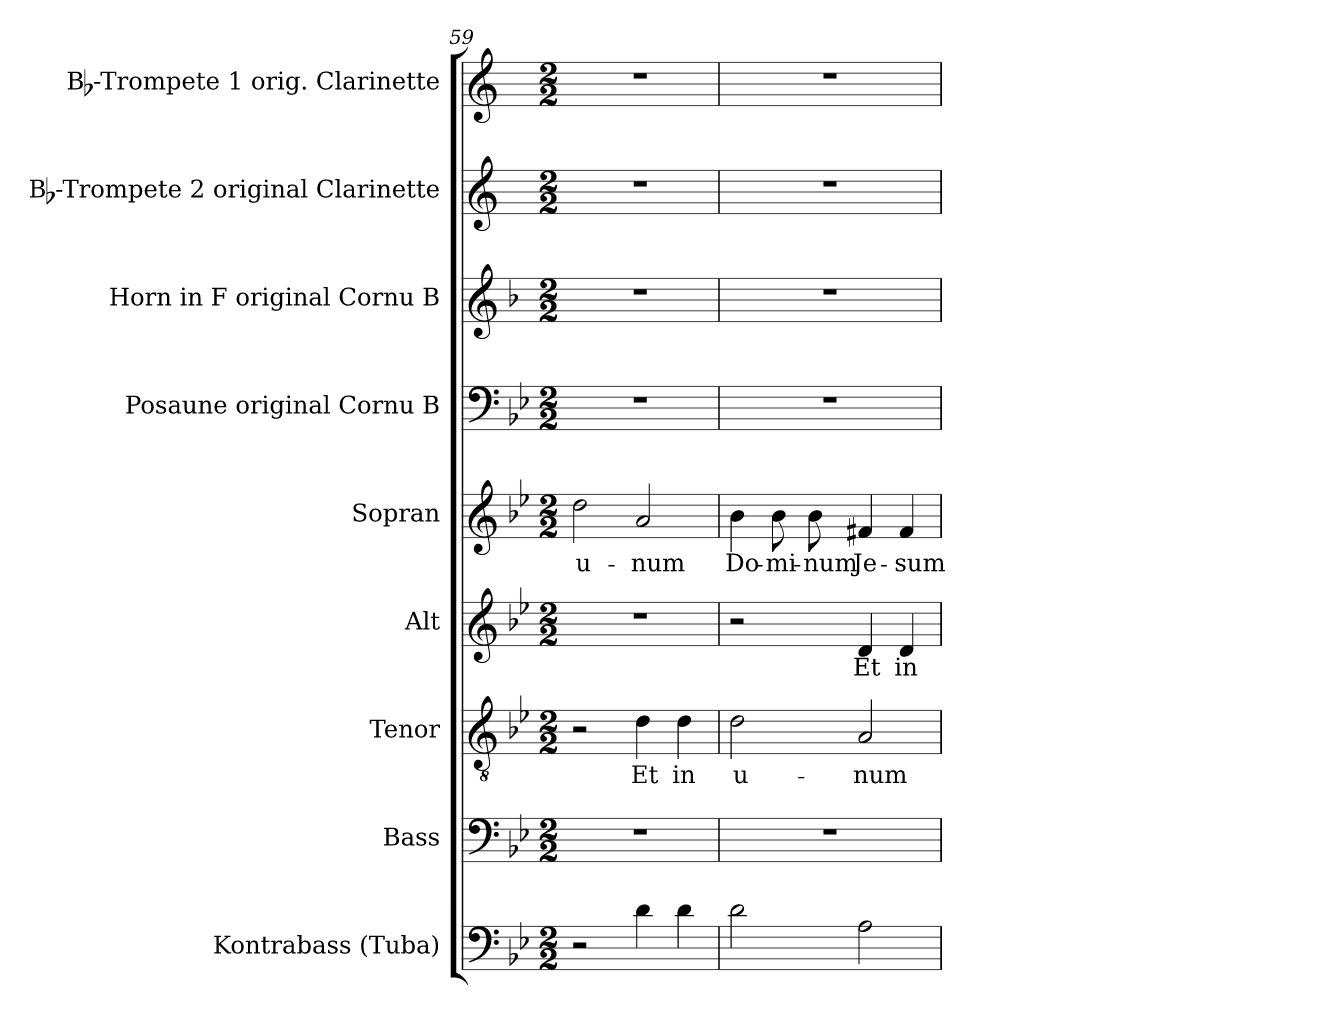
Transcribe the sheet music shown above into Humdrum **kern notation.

**kern	**kern	**kern	**text	**kern	**text	**kern	**text	**kern	**kern	**kern	**kern
*part9	*part8	*part7	*part7	*part6	*part6	*part5	*part5	*part4	*part3	*part2	*part1
*staff9	*staff8	*staff7	*staff7	*staff6	*staff6	*staff5	*staff5	*staff4	*staff3	*staff2	*staff1
*I"Kontrabass (Tuba)	*I"Bass	*I"Tenor	*	*I"Alt	*	*I"Sopran	*	*I"Posaune original Cornu B	*I"Horn in F original Cornu B	*I"Bb-Trompete 2 original Clarinette	*I"Bb-Trompete 1 orig. Clarinette
*I'Kb.	*I'B.	*I'T.	*	*I'A.	*	*I'S.	*	*I'Pos.	*I'Hrn.	*I'Bb Trp. 2	*I'Bb Trp. 1
!!LO:PB:g=z
*clefF4	*clefF4	*clefGv2	*	*clefG2	*	*clefG2	*	*clefF4	*clefG2	*clefG2	*clefG2
*ITrd7c12	*	*	*	*	*	*	*	*	*ITrd4c7	*ITrd1c2	*ITrd1c2
*k[b-e-]	*k[b-e-]	*k[b-e-]	*	*k[b-e-]	*	*k[b-e-]	*	*k[b-e-]	*k[b-e-]	*k[b-e-]	*k[b-e-]
*B-:	*B-:	*B-:	*	*B-:	*	*B-:	*	*B-:	*B-:	*B-:	*B-:
*M2/2	*M2/2	*M2/2	*	*M2/2	*	*M2/2	*	*M2/2	*M2/2	*M2/2	*M2/2
=59	=59	=59	=59	=59	=59	=59	=59	=59	=59	=59	=59
!	!	!	!	!	!	!	!LO:LY:b	!	!	!	!
2r	1r	2r	.	1r	.	2dd\	u-	1r	1r	1r	1r
!	!	!	!LO:LY:b	!	!	!	!LO:LY:b	!	!	!	!
4D\	.	4d\	Et	.	.	2a/	-num	.	.	.	.
!	!	!	!LO:LY:b	!	!	!	!	!	!	!	!
4D\	.	4d\	in	.	.	.	.	.	.	.	.
=60	=60	=60	=60	=60	=60	=60	=60	=60	=60	=60	=60
!	!	!	!LO:LY:b	!	!	!	!LO:LY:b	!	!	!	!
2D\	1r	2d\	u-	2r	.	4b-\	Do-	1r	1r	1r	1r
!	!	!	!	!	!	!	!LO:LY:b	!	!	!	!
.	.	.	.	.	.	8b-\	-mi-	.	.	.	.
!	!	!	!	!	!	!	!LO:LY:b	!	!	!	!
.	.	.	.	.	.	8b-\	-num	.	.	.	.
!	!	!	!LO:LY:b	!	!LO:LY:b	!	!LO:LY:b	!	!	!	!
2AA\	.	2A/	-num	4d/	Et	4f#X/	Je-	.	.	.	.
!	!	!	!	!	!LO:LY:b	!	!LO:LY:b	!	!	!	!
.	.	.	.	4d/	in	4f#/	-sum	.	.	.	.
=	=	=	=	=	=	=	=	=	=	=	=
*-	*-	*-	*-	*-	*-	*-	*-	*-	*-	*-	*-
